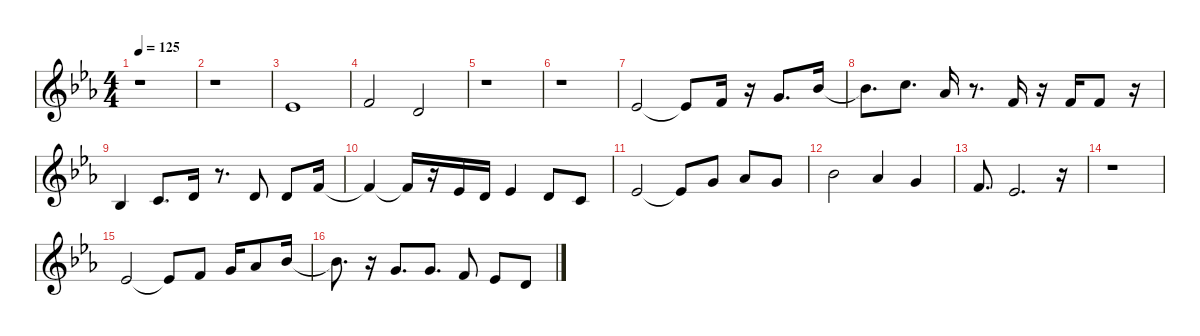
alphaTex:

\defaultSystemsLayout 4
\hideDynamics
\bracketExtendMode nobrackets
\singleTrackTrackNamePolicy hidden
\multiTrackTrackNamePolicy hidden
\firstSystemTrackNameMode fullname
\firstSystemTrackNameOrientation horizontal
\otherSystemsTrackNameOrientation horizontal
\track ("Effect 2" "led.synth.") {instrument lead1square}
\staff {score}
\tuning (E4 B3 G3 D3 A2 E2)
\ts (4 4)
\tempo 125
\clef g2
\ks eb
r.1{dy f beam Down} |
r.1{beam Down} |
4.2{acc b}.1{beam Up} |
1.1{acc forcenatural}.2{beam Up} 3.2{acc forcenatural}.2{beam Up} |
r.1{beam Down} |
r.1{beam Down} |
4.2{acc b}.2{beam Up} 4.2{t acc b}.8{beam Up} 6.2{acc forcenatural}.16{beam Up} r.16{beam Up} 3.1{acc forcenatural}.8{d beam Up} 6.1{acc b}.16{beam Up} |
6.1{t acc b}.8{d beam Down} 8.1{acc forcenatural}.8{d beam Down} 9.2{acc b}.16{beam Up} r.8{d beam Up} 10.3{acc forcenatural}.16{beam Up} r.16{beam Up} 10.3{acc forcenatural}.16{beam Up} 10.3{acc forcenatural}.8{beam Up} r.16{beam Up} |
8.4{acc b}.4{beam Up} 10.4{acc forcenatural}.8{d beam Up} 7.3{acc forcenatural}.16{beam Up} r.8{d beam Up} 7.3{acc forcenatural}.8{beam Up} 7.3{acc forcenatural}.8{beam Up} 6.2{acc forcenatural}.16{beam Up} |
6.2{t acc forcenatural}.4{beam Up} 6.2{t acc forcenatural}.16{beam Up} r.16{beam Up} 4.2{acc b}.16{beam Up} 3.2{acc forcenatural}.16{beam Up} 4.2{acc b}.4{beam Up} 3.2{acc forcenatural}.8{beam Up} 1.2{acc forcenatural}.8{beam Up} |
4.2{acc b}.2{beam Up} 4.2{t acc b}.8{beam Up} 3.1{acc forcenatural}.8{beam Up} 4.1{acc b}.8{beam Up} 3.1{acc forcenatural}.8{beam Up} |
6.1{acc b}.2{beam Down} 4.1{acc b}.4{beam Up} 3.1{acc forcenatural}.4{beam Up} |
1.1{acc forcenatural}.8{d beam Up} 4.2{acc b}.2{d beam Up} r.16{beam Up} |
r.1{beam Down} |
4.2{acc b}.2{beam Up} 4.2{t acc b}.8{beam Up} 6.2{acc forcenatural}.8{beam Up} 3.1{acc forcenatural}.16{beam Up} 4.1{acc b}.8{beam Up} 6.1{acc b}.16{beam Up} |
6.1{t acc b}.8{d beam Down} r.16{beam Up} 3.1{acc forcenatural}.8{d beam Up} 3.1{acc forcenatural}.8{d beam Up} 1.1{acc forcenatural}.8{beam Up} 4.2{acc b}.8{beam Up} 3.2{acc forcenatural}.8{beam Up}
